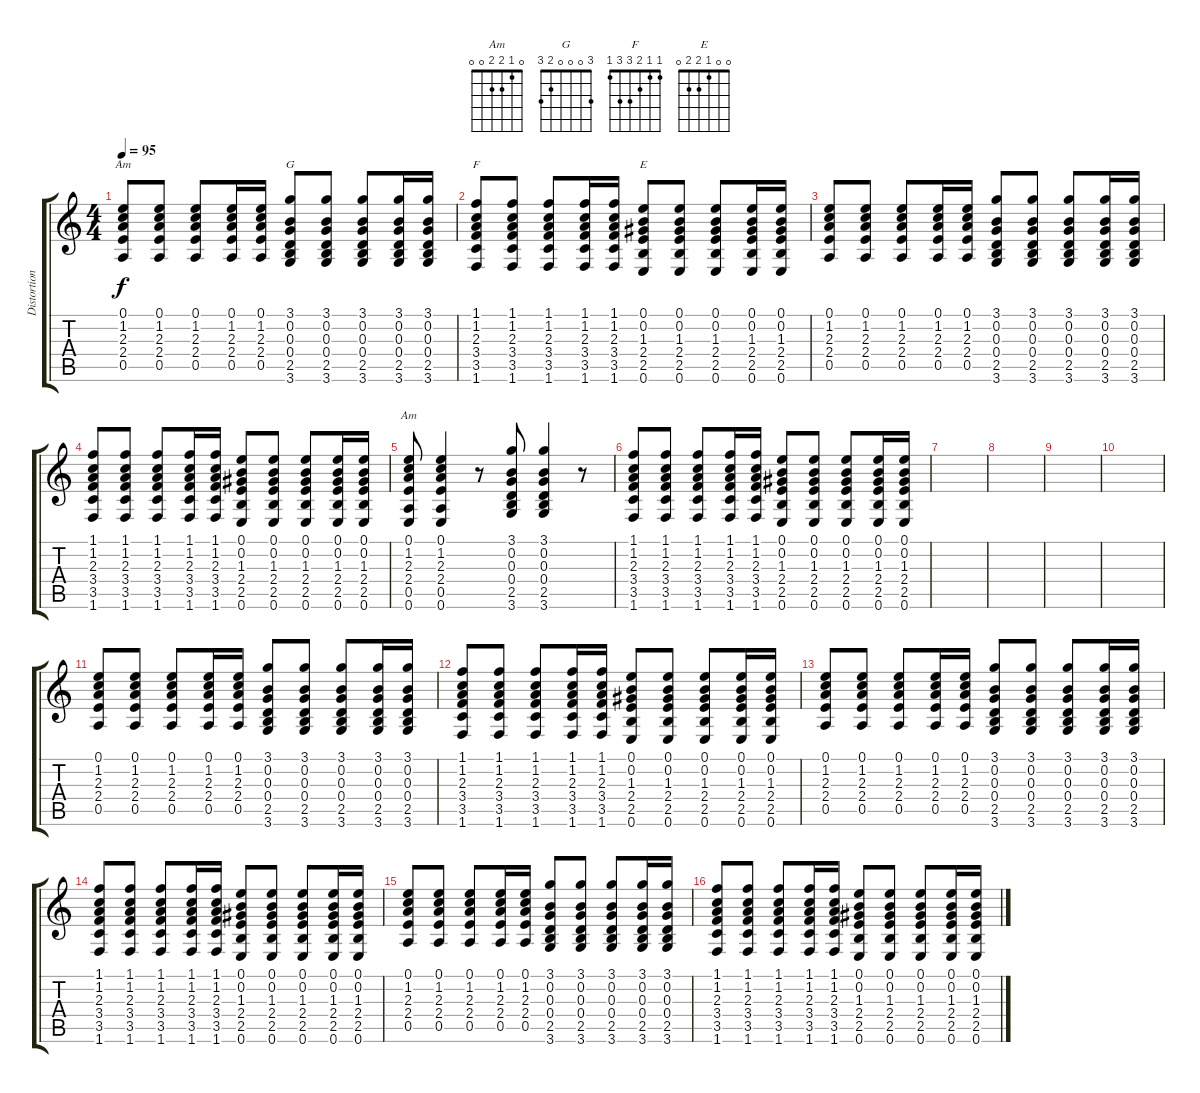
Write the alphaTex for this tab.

\track ("Distortion Guitar" "Distortion") {instrument distortionguitar}
\staff {score tabs}
\tuning (E4 B3 G3 D3 A2 E2) {hide}
\chord ("Am" 0 1 2 2 0 x)
\chord ("G" 3 0 0 0 2 3)
\chord ("F" 1 1 2 3 3 1)
\chord ("E" 0 0 1 2 2 0)
\chord ("Am" 0 1 2 2 0 0)
\ts (4 4)
\tempo 95
\clef g2
\ks c
(0.1 1.2 2.3 2.4 0.5).8{ch "Am" dy f} (0.1 1.2 2.3 2.4 0.5).8 (0.1 1.2 2.3 2.4 0.5).8 (0.1 1.2 2.3 2.4 0.5).16 (0.1 1.2 2.3 2.4 0.5).16 (3.1 0.2 0.3 0.4 2.5 3.6).8{ch "G"} (3.1 0.2 0.3 0.4 2.5 3.6).8 (3.1 0.2 0.3 0.4 2.5 3.6).8 (3.1 0.2 0.3 0.4 2.5 3.6).16 (3.1 0.2 0.3 0.4 2.5 3.6).16 |
(1.1 1.2 2.3 3.4 3.5 1.6).8{ch "F"} (1.1 1.2 2.3 3.4 3.5 1.6).8 (1.1 1.2 2.3 3.4 3.5 1.6).8 (1.1 1.2 2.3 3.4 3.5 1.6).16 (1.1 1.2 2.3 3.4 3.5 1.6).16 (0.1 0.2 1.3 2.4 2.5 0.6).8{ch "E"} (0.1 0.2 1.3 2.4 2.5 0.6).8 (0.1 0.2 1.3 2.4 2.5 0.6).8 (0.1 0.2 1.3 2.4 2.5 0.6).16 (0.1 0.2 1.3 2.4 2.5 0.6).16 |
(0.1 1.2 2.3 2.4 0.5).8 (0.1 1.2 2.3 2.4 0.5).8 (0.1 1.2 2.3 2.4 0.5).8 (0.1 1.2 2.3 2.4 0.5).16 (0.1 1.2 2.3 2.4 0.5).16 (3.1 0.2 0.3 0.4 2.5 3.6).8 (3.1 0.2 0.3 0.4 2.5 3.6).8 (3.1 0.2 0.3 0.4 2.5 3.6).8 (3.1 0.2 0.3 0.4 2.5 3.6).16 (3.1 0.2 0.3 0.4 2.5 3.6).16 |
(1.1 1.2 2.3 3.4 3.5 1.6).8 (1.1 1.2 2.3 3.4 3.5 1.6).8 (1.1 1.2 2.3 3.4 3.5 1.6).8 (1.1 1.2 2.3 3.4 3.5 1.6).16 (1.1 1.2 2.3 3.4 3.5 1.6).16 (0.1 0.2 1.3 2.4 2.5 0.6).8 (0.1 0.2 1.3 2.4 2.5 0.6).8 (0.1 0.2 1.3 2.4 2.5 0.6).8 (0.1 0.2 1.3 2.4 2.5 0.6).16 (0.1 0.2 1.3 2.4 2.5 0.6).16 |
(0.1 1.2 2.3 2.4 0.5 0.6).8{ch "Am"} (0.1 1.2 2.3 2.4 0.5 0.6).4 r.8 (3.1 0.2 0.3 0.4 2.5 3.6).8 (3.1 0.2 0.3 0.4 2.5 3.6).4 r.8 |
(1.1 1.2 2.3 3.4 3.5 1.6).8 (1.1 1.2 2.3 3.4 3.5 1.6).8 (1.1 1.2 2.3 3.4 3.5 1.6).8 (1.1 1.2 2.3 3.4 3.5 1.6).16 (1.1 1.2 2.3 3.4 3.5 1.6).16 (0.1 0.2 1.3 2.4 2.5 0.6).8 (0.1 0.2 1.3 2.4 2.5 0.6).8 (0.1 0.2 1.3 2.4 2.5 0.6).8 (0.1 0.2 1.3 2.4 2.5 0.6).16 (0.1 0.2 1.3 2.4 2.5 0.6).16 |
|
|
|
|
(0.1 1.2 2.3 2.4 0.5).8 (0.1 1.2 2.3 2.4 0.5).8 (0.1 1.2 2.3 2.4 0.5).8 (0.1 1.2 2.3 2.4 0.5).16 (0.1 1.2 2.3 2.4 0.5).16 (3.1 0.2 0.3 0.4 2.5 3.6).8 (3.1 0.2 0.3 0.4 2.5 3.6).8 (3.1 0.2 0.3 0.4 2.5 3.6).8 (3.1 0.2 0.3 0.4 2.5 3.6).16 (3.1 0.2 0.3 0.4 2.5 3.6).16 |
(1.1 1.2 2.3 3.4 3.5 1.6).8 (1.1 1.2 2.3 3.4 3.5 1.6).8 (1.1 1.2 2.3 3.4 3.5 1.6).8 (1.1 1.2 2.3 3.4 3.5 1.6).16 (1.1 1.2 2.3 3.4 3.5 1.6).16 (0.1 0.2 1.3 2.4 2.5 0.6).8 (0.1 0.2 1.3 2.4 2.5 0.6).8 (0.1 0.2 1.3 2.4 2.5 0.6).8 (0.1 0.2 1.3 2.4 2.5 0.6).16 (0.1 0.2 1.3 2.4 2.5 0.6).16 |
(0.1 1.2 2.3 2.4 0.5).8 (0.1 1.2 2.3 2.4 0.5).8 (0.1 1.2 2.3 2.4 0.5).8 (0.1 1.2 2.3 2.4 0.5).16 (0.1 1.2 2.3 2.4 0.5).16 (3.1 0.2 0.3 0.4 2.5 3.6).8 (3.1 0.2 0.3 0.4 2.5 3.6).8 (3.1 0.2 0.3 0.4 2.5 3.6).8 (3.1 0.2 0.3 0.4 2.5 3.6).16 (3.1 0.2 0.3 0.4 2.5 3.6).16 |
(1.1 1.2 2.3 3.4 3.5 1.6).8 (1.1 1.2 2.3 3.4 3.5 1.6).8 (1.1 1.2 2.3 3.4 3.5 1.6).8 (1.1 1.2 2.3 3.4 3.5 1.6).16 (1.1 1.2 2.3 3.4 3.5 1.6).16 (0.1 0.2 1.3 2.4 2.5 0.6).8 (0.1 0.2 1.3 2.4 2.5 0.6).8 (0.1 0.2 1.3 2.4 2.5 0.6).8 (0.1 0.2 1.3 2.4 2.5 0.6).16 (0.1 0.2 1.3 2.4 2.5 0.6).16 |
(0.1 1.2 2.3 2.4 0.5).8 (0.1 1.2 2.3 2.4 0.5).8 (0.1 1.2 2.3 2.4 0.5).8 (0.1 1.2 2.3 2.4 0.5).16 (0.1 1.2 2.3 2.4 0.5).16 (3.1 0.2 0.3 0.4 2.5 3.6).8 (3.1 0.2 0.3 0.4 2.5 3.6).8 (3.1 0.2 0.3 0.4 2.5 3.6).8 (3.1 0.2 0.3 0.4 2.5 3.6).16 (3.1 0.2 0.3 0.4 2.5 3.6).16 |
(1.1 1.2 2.3 3.4 3.5 1.6).8 (1.1 1.2 2.3 3.4 3.5 1.6).8 (1.1 1.2 2.3 3.4 3.5 1.6).8 (1.1 1.2 2.3 3.4 3.5 1.6).16 (1.1 1.2 2.3 3.4 3.5 1.6).16 (0.1 0.2 1.3 2.4 2.5 0.6).8 (0.1 0.2 1.3 2.4 2.5 0.6).8 (0.1 0.2 1.3 2.4 2.5 0.6).8 (0.1 0.2 1.3 2.4 2.5 0.6).16 (0.1 0.2 1.3 2.4 2.5 0.6).16
